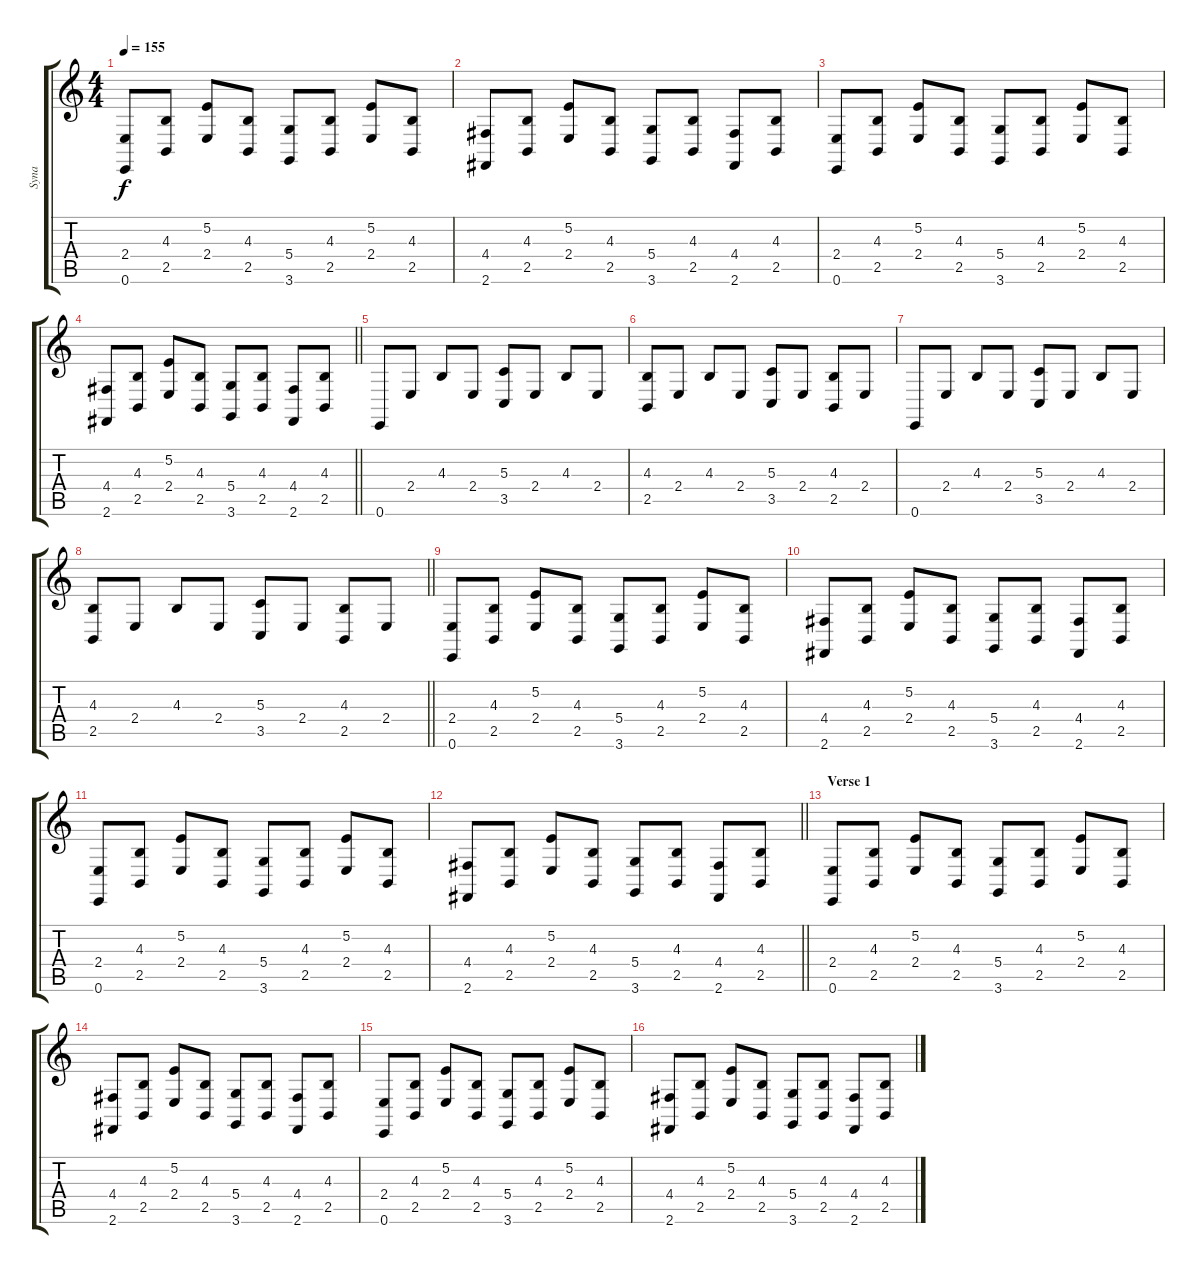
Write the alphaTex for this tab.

\track ("Syna" "Syna") {instrument stringensemble1}
\staff {score tabs}
\tuning (E4 B3 G3 D3 A2 E2) {hide}
\ts (4 4)
\tempo 155
\clef g2
\ks c
(2.4 0.6).8{dy f} (4.3 2.5).8 (5.2 2.4).8 (4.3 2.5).8 (5.4 3.6).8 (4.3 2.5).8 (5.2 2.4).8 (4.3 2.5).8 |
(4.4 2.6).8 (4.3 2.5).8 (5.2 2.4).8 (4.3 2.5).8 (5.4 3.6).8 (4.3 2.5).8 (4.4 2.6).8 (4.3 2.5).8 |
(2.4 0.6).8 (4.3 2.5).8 (5.2 2.4).8 (4.3 2.5).8 (5.4 3.6).8 (4.3 2.5).8 (5.2 2.4).8 (4.3 2.5).8 |
\barLineRight lightlight
(4.4 2.6).8 (4.3 2.5).8 (5.2 2.4).8 (4.3 2.5).8 (5.4 3.6).8 (4.3 2.5).8 (4.4 2.6).8 (4.3 2.5).8 |
0.6.8 2.4.8 4.3.8 2.4.8 (5.3 3.5).8 2.4.8 4.3.8 2.4.8 |
(4.3 2.5).8 2.4.8 4.3.8 2.4.8 (5.3 3.5).8 2.4.8 (4.3 2.5).8 2.4.8 |
0.6.8 2.4.8 4.3.8 2.4.8 (5.3 3.5).8 2.4.8 4.3.8 2.4.8 |
\barLineRight lightlight
(4.3 2.5).8 2.4.8 4.3.8 2.4.8 (5.3 3.5).8 2.4.8 (4.3 2.5).8 2.4.8 |
(2.4 0.6).8 (4.3 2.5).8 (5.2 2.4).8 (4.3 2.5).8 (5.4 3.6).8 (4.3 2.5).8 (5.2 2.4).8 (4.3 2.5).8 |
(4.4 2.6).8 (4.3 2.5).8 (5.2 2.4).8 (4.3 2.5).8 (5.4 3.6).8 (4.3 2.5).8 (4.4 2.6).8 (4.3 2.5).8 |
(2.4 0.6).8 (4.3 2.5).8 (5.2 2.4).8 (4.3 2.5).8 (5.4 3.6).8 (4.3 2.5).8 (5.2 2.4).8 (4.3 2.5).8 |
\barLineRight lightlight
(4.4 2.6).8 (4.3 2.5).8 (5.2 2.4).8 (4.3 2.5).8 (5.4 3.6).8 (4.3 2.5).8 (4.4 2.6).8 (4.3 2.5).8 |
\section ("" "Verse 1")
(2.4 0.6).8 (4.3 2.5).8 (5.2 2.4).8 (4.3 2.5).8 (5.4 3.6).8 (4.3 2.5).8 (5.2 2.4).8 (4.3 2.5).8 |
(4.4 2.6).8 (4.3 2.5).8 (5.2 2.4).8 (4.3 2.5).8 (5.4 3.6).8 (4.3 2.5).8 (4.4 2.6).8 (4.3 2.5).8 |
(2.4 0.6).8 (4.3 2.5).8 (5.2 2.4).8 (4.3 2.5).8 (5.4 3.6).8 (4.3 2.5).8 (5.2 2.4).8 (4.3 2.5).8 |
(4.4 2.6).8 (4.3 2.5).8 (5.2 2.4).8 (4.3 2.5).8 (5.4 3.6).8 (4.3 2.5).8 (4.4 2.6).8 (4.3 2.5).8
